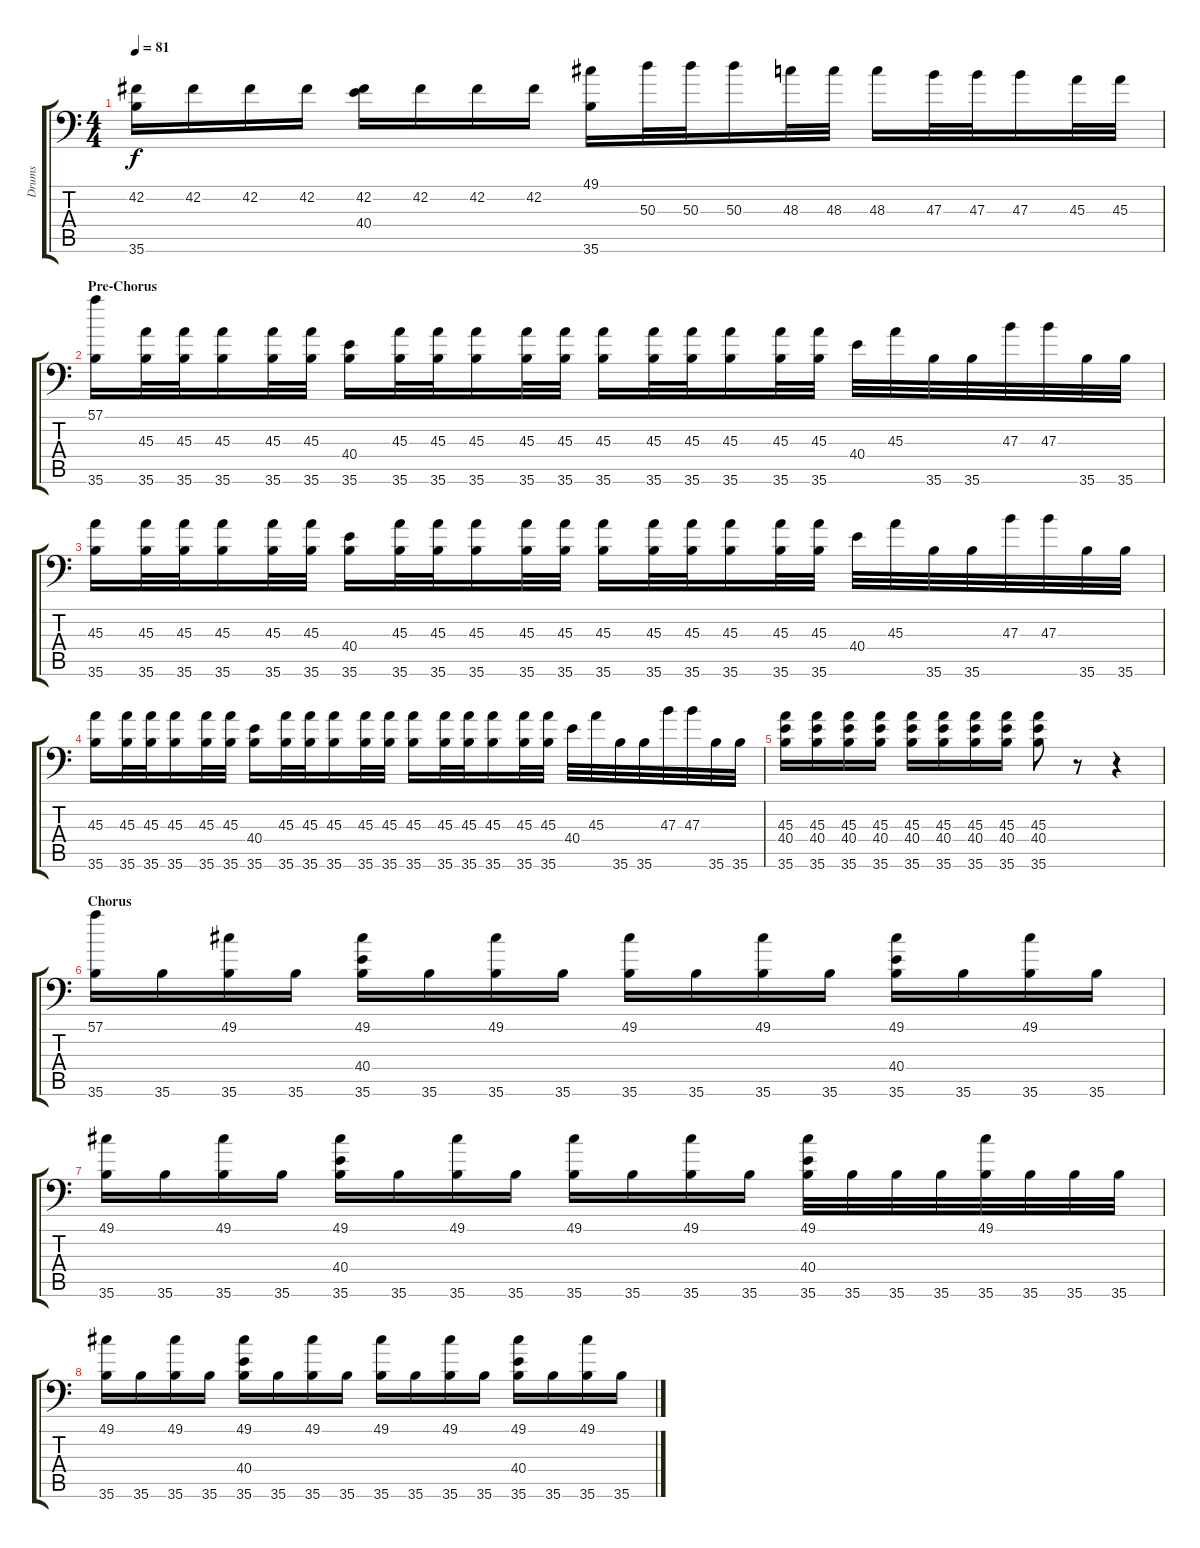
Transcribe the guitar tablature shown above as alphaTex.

\track ("Drums" "Drums") {instrument acousticgrandpiano}
\staff {score tabs}
\tuning (C-1 C-1 C-1 C-1 C-1 C-1) {hide}
\ts (4 4)
\tempo 81
\clef f4
\ks c
(42.2 35.6).16{dy f} 42.2.16 42.2.16 42.2.16 (42.2 40.4).16 42.2.16 42.2.16 42.2.16 (49.1 35.6).16 50.3.32 50.3.32 50.3.16 48.3.32 48.3.32 48.3.16 47.3.32 47.3.32 47.3.16 45.3.32 45.3.32 |
\section ("" "Pre-Chorus")
(57.1 35.6).16 (45.3 35.6).32 (45.3 35.6).32 (45.3 35.6).16 (45.3 35.6).32 (45.3 35.6).32 (40.4 35.6).16 (45.3 35.6).32 (45.3 35.6).32 (45.3 35.6).16 (45.3 35.6).32 (45.3 35.6).32 (45.3 35.6).16 (45.3 35.6).32 (45.3 35.6).32 (45.3 35.6).16 (45.3 35.6).32 (45.3 35.6).32 40.4.32 45.3.32 35.6.32 35.6.32 47.3.32 47.3.32 35.6.32 35.6.32 |
(45.3 35.6).16 (45.3 35.6).32 (45.3 35.6).32 (45.3 35.6).16 (45.3 35.6).32 (45.3 35.6).32 (40.4 35.6).16 (45.3 35.6).32 (45.3 35.6).32 (45.3 35.6).16 (45.3 35.6).32 (45.3 35.6).32 (45.3 35.6).16 (45.3 35.6).32 (45.3 35.6).32 (45.3 35.6).16 (45.3 35.6).32 (45.3 35.6).32 40.4.32 45.3.32 35.6.32 35.6.32 47.3.32 47.3.32 35.6.32 35.6.32 |
(45.3 35.6).16 (45.3 35.6).32 (45.3 35.6).32 (45.3 35.6).16 (45.3 35.6).32 (45.3 35.6).32 (40.4 35.6).16 (45.3 35.6).32 (45.3 35.6).32 (45.3 35.6).16 (45.3 35.6).32 (45.3 35.6).32 (45.3 35.6).16 (45.3 35.6).32 (45.3 35.6).32 (45.3 35.6).16 (45.3 35.6).32 (45.3 35.6).32 40.4.32 45.3.32 35.6.32 35.6.32 47.3.32 47.3.32 35.6.32 35.6.32 |
(45.3 40.4 35.6).16 (45.3 40.4 35.6).16 (45.3 40.4 35.6).16 (45.3 40.4 35.6).16 (45.3 40.4 35.6).16 (45.3 40.4 35.6).16 (45.3 40.4 35.6).16 (45.3 40.4 35.6).16 (45.3 40.4 35.6).8 r.8 r.4 |
\section ("" "Chorus")
(57.1 35.6).16 35.6.16 (49.1 35.6).16 35.6.16 (49.1 40.4 35.6).16 35.6.16 (49.1 35.6).16 35.6.16 (49.1 35.6).16 35.6.16 (49.1 35.6).16 35.6.16 (49.1 40.4 35.6).16 35.6.16 (49.1 35.6).16 35.6.16 |
(49.1 35.6).16 35.6.16 (49.1 35.6).16 35.6.16 (49.1 40.4 35.6).16 35.6.16 (49.1 35.6).16 35.6.16 (49.1 35.6).16 35.6.16 (49.1 35.6).16 35.6.16 (49.1 40.4 35.6).32 35.6.32 35.6.32 35.6.32 (49.1 35.6).32 35.6.32 35.6.32 35.6.32 |
(49.1 35.6).16 35.6.16 (49.1 35.6).16 35.6.16 (49.1 40.4 35.6).16 35.6.16 (49.1 35.6).16 35.6.16 (49.1 35.6).16 35.6.16 (49.1 35.6).16 35.6.16 (49.1 40.4 35.6).16 35.6.16 (49.1 35.6).16 35.6.16
